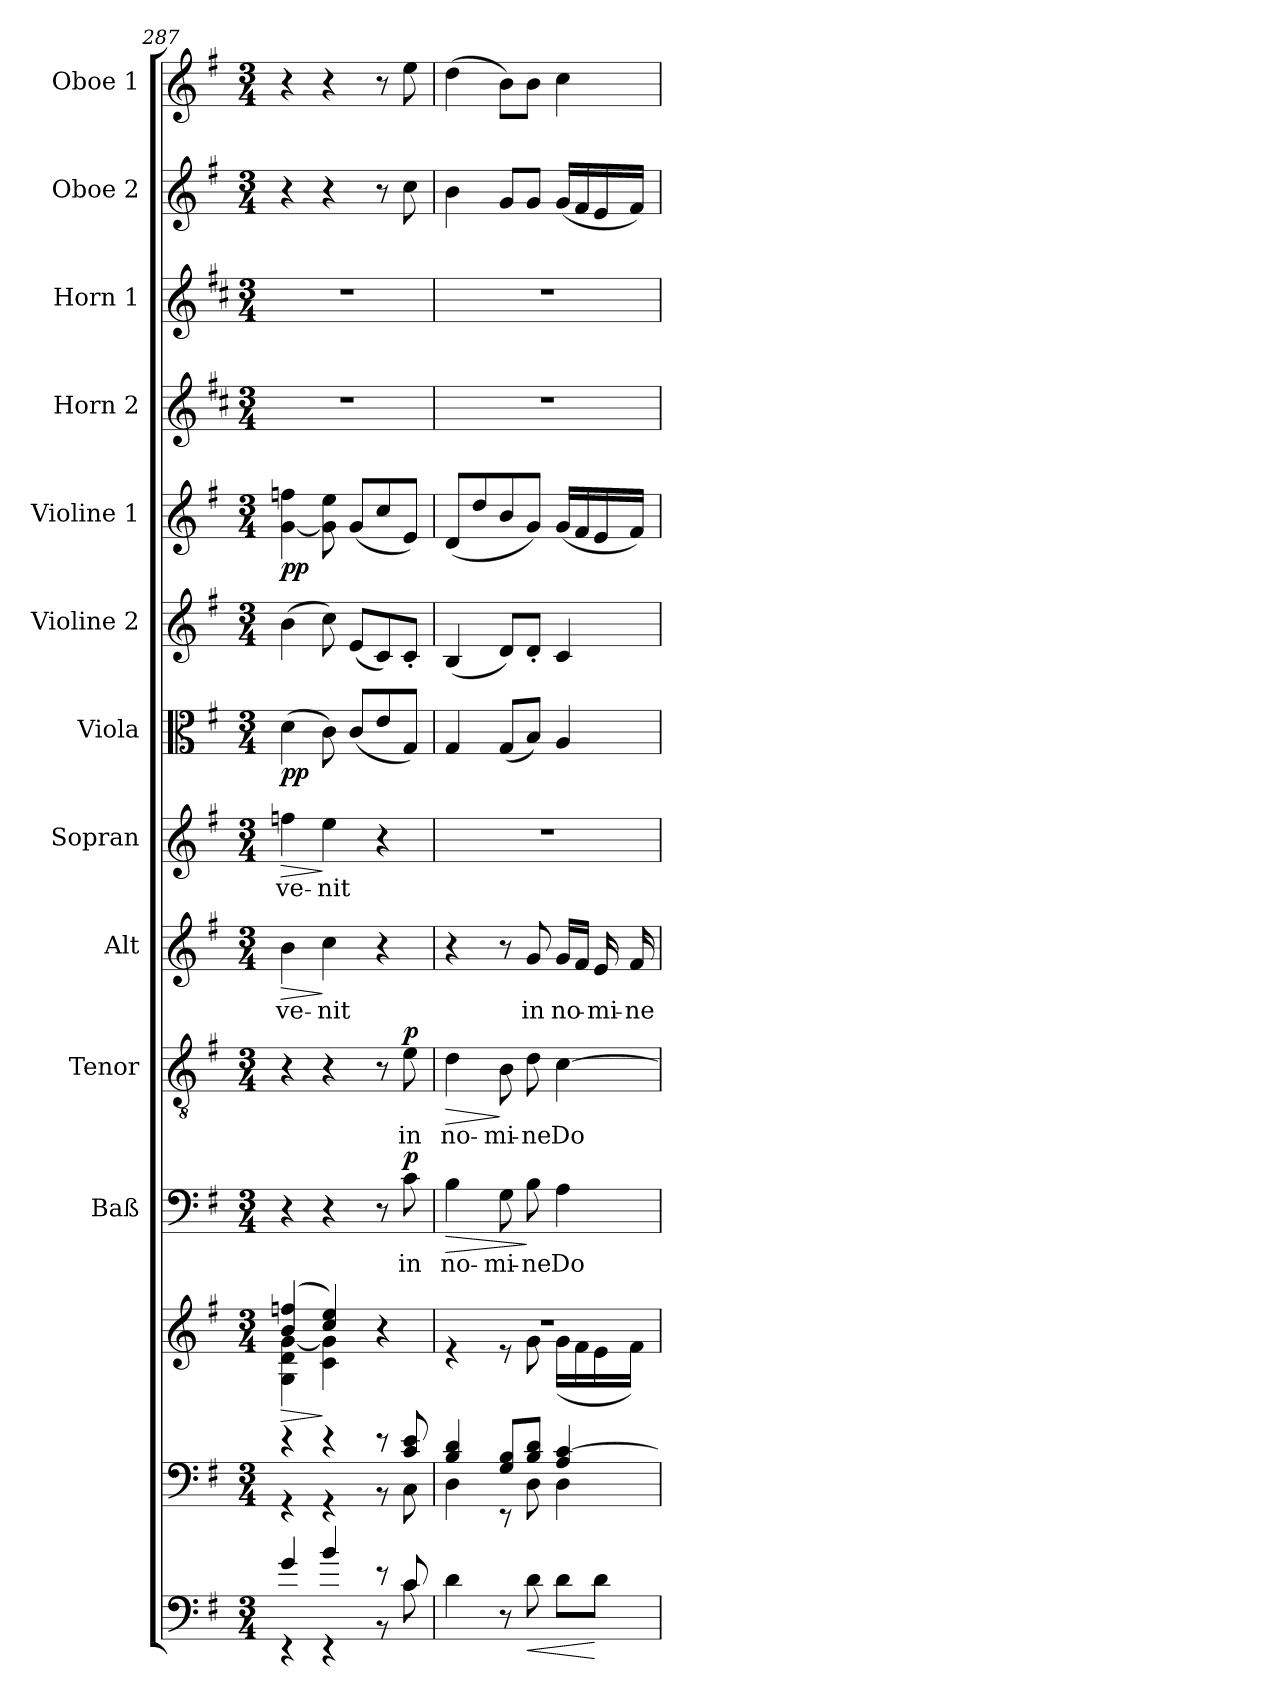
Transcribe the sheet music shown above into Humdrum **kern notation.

**kern	**dynam	**kern	**kern	**dynam	**kern	**text	**dynam	**kern	**text	**dynam	**kern	**text	**dynam	**kern	**text	**dynam	**kern	**dynam	**kern	**kern	**dynam	**kern	**kern	**kern	**kern
*part13	*part13	*part12	*part12	*part12	*part11	*part11	*part11	*part10	*part10	*part10	*part9	*part9	*part9	*part8	*part8	*part8	*part7	*part7	*part6	*part5	*part5	*part4	*part3	*part2	*part1
*staff14	*staff14	*staff13	*staff12	*staff12/13	*staff11	*staff11	*staff11	*staff10	*staff10	*staff10	*staff9	*staff9	*staff9	*staff8	*staff8	*staff8	*staff7	*staff7	*staff6	*staff5	*staff5	*staff4	*staff3	*staff2	*staff1
*	*	*	*	*	*I"Baß	*	*	*I"Tenor	*	*	*I"Alt	*	*	*I"Sopran	*	*	*I"Viola	*	*I"Violine 2	*I"Violine 1	*	*I"Horn 2	*I"Horn 1	*I"Oboe 2	*I"Oboe 1
*	*	*	*	*	*I'Baß	*	*	*I'Ten	*	*	*I'Alt	*	*	*I'Sop	*	*	*I'Vla.	*	*I'Vln. 2	*I'Vln. 1	*	*I'Hrn. 2	*I'Hrn. 1	*I'Ob. 2	*I'Ob. 1
*clefF4	*	*clefF4	*clefG2	*	*clefF4	*	*	*clefGv2	*	*	*clefG2	*	*	*clefG2	*	*	*clefC3	*	*clefG2	*clefG2	*	*clefG2	*clefG2	*clefG2	*clefG2
*ITrd7c12	*	*	*	*	*	*	*	*	*	*	*	*	*	*	*	*	*	*	*	*	*	*ITrd4c7	*ITrd4c7	*	*
*k[f#]	*	*k[f#]	*k[f#]	*	*k[f#]	*	*	*k[f#]	*	*	*k[f#]	*	*	*k[f#]	*	*	*k[f#]	*	*k[f#]	*k[f#]	*	*k[f#]	*k[f#]	*k[f#]	*k[f#]
*G:	*	*G:	*G:	*	*G:	*	*	*G:	*	*	*G:	*	*	*G:	*	*	*G:	*	*G:	*G:	*	*G:	*G:	*G:	*G:
*M3/4	*	*M3/4	*M3/4	*	*M3/4	*	*	*M3/4	*	*	*M3/4	*	*	*M3/4	*	*	*M3/4	*	*M3/4	*M3/4	*	*M3/4	*M3/4	*M3/4	*M3/4
=287	=287	=287	=287	=287	=287	=287	=287	=287	=287	=287	=287	=287	=287	=287	=287	=287	=287	=287	=287	=287	=287	=287	=287	=287	=287
*^	*	*^	*	*	*	*	*	*	*	*	*	*	*	*	*	*	*	*	*	*	*	*	*	*	*
!	!	!	!	!	!	!LO:HP:b	!	!	!	!	!	!	!	!LO:LY:b	!LO:HP:b	!	!LO:LY:b	!LO:HP:b	!	!LO:DY:b	!	!	!LO:DY:b	!	!	!	!
*	*	*	*	*	*^	*	*	*	*	*	*	*	*	*	*	*	*	*	*	*	*	*	*	*	*	*	*
4G/	4rEE	.	4r	4r	(4b/ 4ffn/	4G\ 4d\ [<4g\	>	4r	.	.	4r	.	.	4b\	ve-	>	4ffn\	ve-	>	(>4d\	pp	(>4b\	[4g\ 4ffn\	pp	2.r	2.r	4r	4r
!	!	!	!	!	!	!	!	!	!	!	!	!	!	!	!LO:LY:b	!	!	!LO:LY:b	!	!	!	!	!	!	!	!	!	!
4B/	4rEE	.	4r	4r	4cc/ 4ee/)	4c\ 4g\]	]	4r	.	.	4r	.	.	4cc\	-nit	]	4ee\	-nit	]	8c\)	.	8cc\)	8g\] 8ee\	.	.	.	4r	4r
.	.	.	.	.	.	.	.	.	.	.	.	.	.	.	.	.	.	.	.	(<8c/L	.	(<8e/L	(<8g/L	.	.	.	.	.
8r	8r	.	8r	8r	4r	4ryy	.	8r	.	.	8r	.	.	4r	.	.	4r	.	.	8e/	.	8c/)	8cc/	.	.	.	8r	8r
!	!	!	!	!	!	!	!	!	!LO:LY:b	!LO:DY:a	!	!LO:LY:b	!LO:DY:a	!	!	!	!	!	!	!	!	!	!	!	!	!	!	!
8C/	8C\	.	8c/ 8e/	8C\	.	.	.	8c\	in	p	8e\	in	p	.	.	.	.	.	.	8G/J)	.	8c'</J	8e/J)	.	.	.	8cc\	8ee\
=288	=288	=288	=288	=288	=288	=288	=288	=288	=288	=288	=288	=288	=288	=288	=288	=288	=288	=288	=288	=288	=288	=288	=288	=288	=288	=288	=288	=288
!	!	!	!	!	!LO:N:vis=1	!	!	!	!LO:LY:b	!LO:HP:b	!	!LO:LY:b	!LO:HP:b	!	!	!	!	!	!	!	!	!	!	!	!	!	!	!
*v	*v	*	*	*	*	*	*	*	*	*	*	*	*	*	*	*	*	*	*	*	*	*	*	*	*	*	*	*
4D\	.	4B/ 4d/	4D\	2.rdd	4r	.	4B\	no-	>	4d\	no-	>	4r	.	.	2.r	.	.	4G/	.	(<4B/	(<8d/L	.	2.r	2.r	4b\	(>4dd\
.	.	.	.	.	.	.	.	.	.	.	.	.	.	.	.	.	.	.	.	.	.	8dd/	.	.	.	.	.
!	!	!	!	!	!	!	!	!LO:LY:b	!	!	!LO:LY:b	!	!	!	!	!	!	!	!	!	!	!	!	!	!	!	!
8r	.	8G/ 8B/L	8rEE	.	8r	.	8G\	-mi-	.	8B\	-mi-	]	8r	.	.	.	.	.	(<8G/L	.	8d/L)	8b/	.	.	.	8g/L	8b\L)
!	!LO:HP:b	!	!	!	!	!	!	!LO:LY:b	!	!	!LO:LY:b	!	!	!LO:LY:b	!	!	!	!	!	!	!	!	!	!	!	!	!
8D\	<	8B/ 8d/J	8D\	.	8g\	.	8B\	-ne	]	8d\	-ne	.	8g/	in	.	.	.	.	8B/J)	.	8d'</J	8g/J)	.	.	.	8g/J	8b\J
!	!	!	!	!	!	!	!	!LO:LY:b	!	!	!LO:LY:b	!	!	!LO:LY:b	!	!	!	!	!	!	!	!	!	!	!	!	!
8D\L	.	4A/ [>4c/	4D\	.	(>16g\LL	.	4A\	Do-	.	[4c\	Do-	.	16g/LL	no-	.	.	.	.	4A/	.	4c/	(<16g/LL	.	.	.	(<16g/LL	4cc\
.	.	.	.	.	16f#\	.	.	.	.	.	.	.	16f#/JJ	.	.	.	.	.	.	.	.	16f#/	.	.	.	16f#/	.
!	!	!	!	!	!	!	!	!	!	!	!	!	!	!LO:LY:b	!	!	!	!	!	!	!	!	!	!	!	!	!
8D\J	[	.	.	.	16e\	.	.	.	.	.	.	.	16e/	-mi-	.	.	.	.	.	.	.	16e/	.	.	.	16e/	.
!	!	!	!	!	!	!	!	!	!	!	!	!	!	!LO:LY:b	!	!	!	!	!	!	!	!	!	!	!	!	!
.	.	.	.	.	16f#\JJ)	.	.	.	.	.	.	.	16f#/	-ne	.	.	.	.	.	.	.	16f#/JJ)	.	.	.	16f#/JJ)	.
*	*	*v	*v	*	*	*	*	*	*	*	*	*	*	*	*	*	*	*	*	*	*	*	*	*	*	*	*
*	*	*	*v	*v	*	*	*	*	*	*	*	*	*	*	*	*	*	*	*	*	*	*	*	*	*	*
=	=	=	=	=	=	=	=	=	=	=	=	=	=	=	=	=	=	=	=	=	=	=	=	=	=
*-	*-	*-	*-	*-	*-	*-	*-	*-	*-	*-	*-	*-	*-	*-	*-	*-	*-	*-	*-	*-	*-	*-	*-	*-	*-
